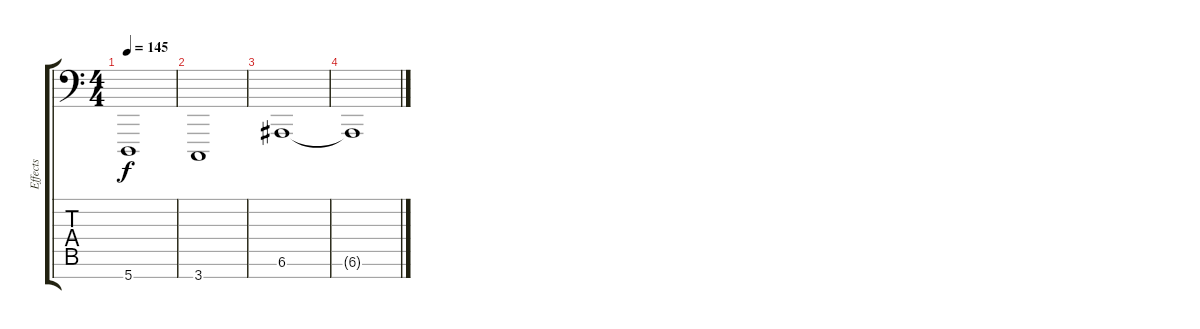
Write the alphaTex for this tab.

\track ("Effects" "Effects") {instrument lead2sawtooth}
\staff {score tabs}
\tuning (E4 B3 G3 D3 A2 E1 A0) {hide}
\ts (4 4)
\tempo 145
\clef f4
\ks c
5.7.1{dy f volume 12 instrument lead2sawtooth} |
3.7.1 |
6.6.1 |
6.6{t}.1
